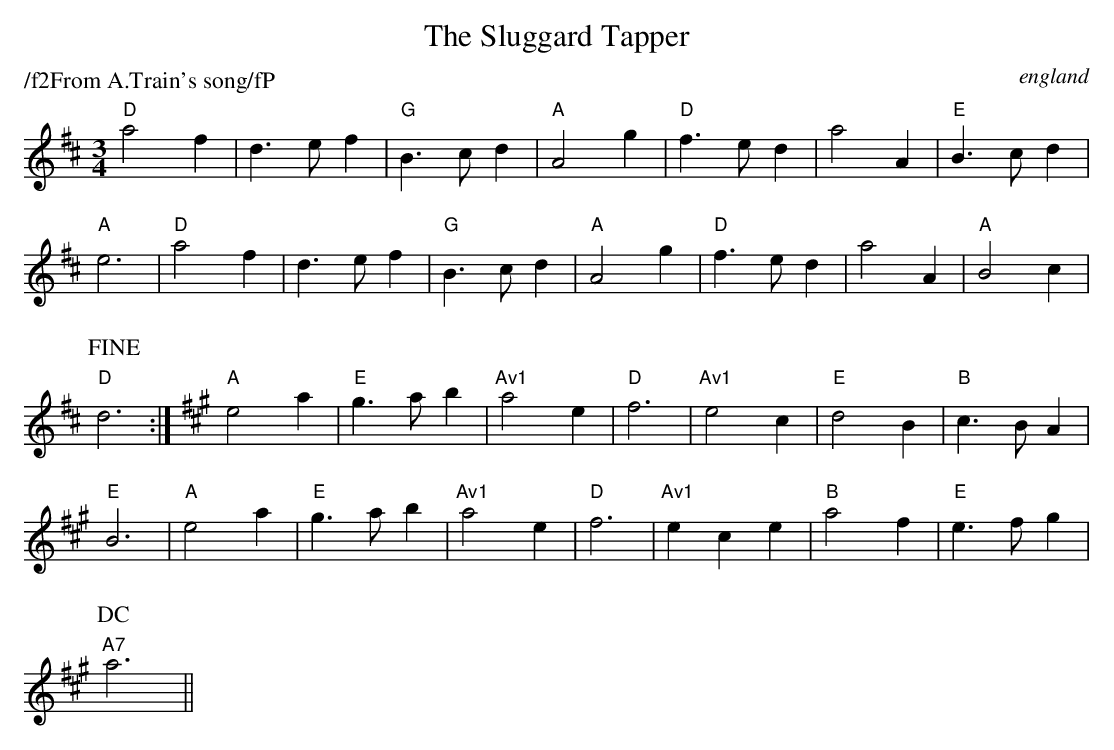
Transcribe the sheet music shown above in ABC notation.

X:1
T:The Sluggard Tapper
O:england
P:/f2From A.Train's song/fP
M:3/4
L:1/4
K:D
"D"a2f|d3/2e/2f|"G"B3/2c/2d|"A"A2g|"D"f3/2e/2d|a2A|"E"B3/2c/2d|
"A"e3|"D"a2f|d3/2e/2f|"G"B3/2c/2d|"A"A2g|"D"f3/2e/2d|a2A|"A"B2c|"D"
P:FINE
d3:|\
K:A
"A"e2a|"E"g3/2a/2b|"Av1"a2e|"D"f3|"Av1"e2c|"E"d2B|"B"c3/2B/2A|
"E"B3|\
K:A
"A"e2a|"E"g3/2a/2b|"Av1"a2e|"D"f3|"Av1"ece|"B"a2f|"E"e3/2f/2g|"A7"
P:DC
a3||
